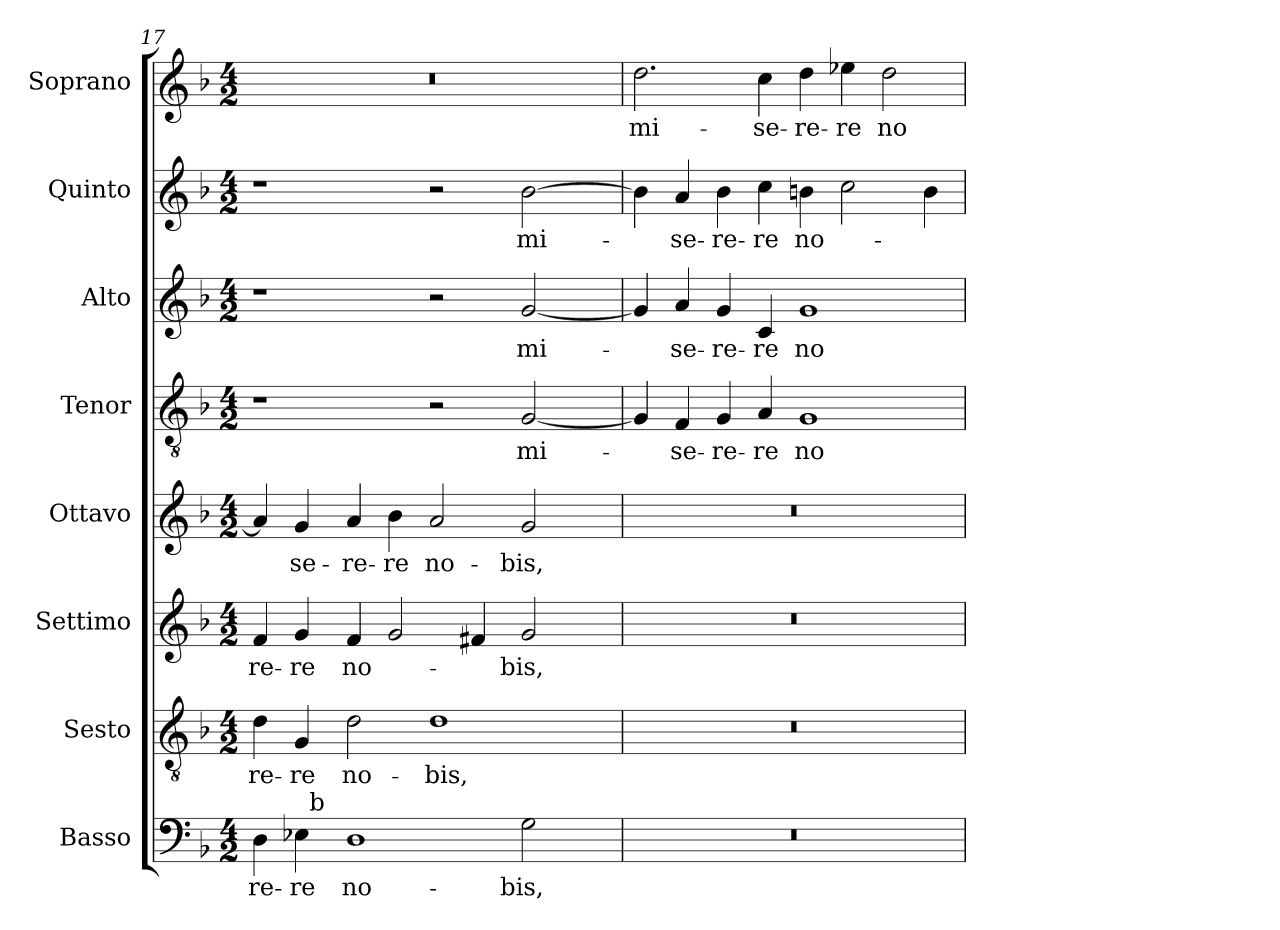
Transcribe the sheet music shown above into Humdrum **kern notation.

**kern	**text	**kern	**text	**kern	**text	**kern	**text	**kern	**text	**kern	**text	**kern	**text	**kern	**text
*part8	*part8	*part7	*part7	*part6	*part6	*part5	*part5	*part4	*part4	*part3	*part3	*part2	*part2	*part1	*part1
*staff8	*staff8	*staff7	*staff7	*staff6	*staff6	*staff5	*staff5	*staff4	*staff4	*staff3	*staff3	*staff2	*staff2	*staff1	*staff1
*I"Basso	*	*I"Sesto	*	*I"Settimo	*	*I"Ottavo	*	*I"Tenor	*	*I"Alto	*	*I"Quinto	*	*I"Soprano	*
*I'B.	*	*I'Ss.	*	*I'St.	*	*I'Ot.	*	*I'T.	*	*I'A.	*	*I'Q.	*	*I'S.	*
*clefF4	*	*clefGv2	*	*clefG2	*	*clefG2	*	*clefGv2	*	*clefG2	*	*clefG2	*	*clefG2	*
*	*	*ITrd7c12	*	*	*	*	*	*ITrd7c12	*	*	*	*	*	*	*
*k[b-]	*	*k[b-]	*	*k[b-]	*	*k[b-]	*	*k[b-]	*	*k[b-]	*	*k[b-]	*	*k[b-]	*
*F:	*	*F:	*	*F:	*	*F:	*	*F:	*	*F:	*	*F:	*	*F:	*
*M4/2	*	*M4/2	*	*M4/2	*	*M4/2	*	*M4/2	*	*M4/2	*	*M4/2	*	*M4/2	*
=17	=17	=17	=17	=17	=17	=17	=17	=17	=17	=17	=17	=17	=17	=17	=17
!	!LO:LY:b:color=#000000	!	!	!	!	!	!	!	!	!	!	!	!	!	!
!	!	!	!LO:LY:b:color=#000000	!	!	!	!	!	!	!	!	!	!	!	!
!	!	!	!	!	!LO:LY:b:color=#000000	!	!	!	!	!	!	!	!	!LO:N:vis=1	!
*^	*	*	*	*	*	*	*	*	*	*	*	*	*	*	*
4Di\	4ryy	-re-	4Di\	-re-	4fi/	-re-	4ai/]	.	1r	.	1r	.	1r	.	0r	.
!	!	!LO:LY:b:color=#000000	!	!	!	!	!	!	!	!	!	!	!	!	!	!
!	!	!	!	!LO:LY:b:color=#000000	!	!	!	!	!	!	!	!	!	!	!	!
!	!	!	!	!	!	!LO:LY:b:color=#000000	!	!	!	!	!	!	!	!	!	!
!	!	!	!	!	!	!	!	!LO:LY:b:color=#000000	!	!	!	!	!	!	!	!
4E-i\	32ryy	-re	4GGi/	-re	4gi/	-re	4gi/	-se-	.	.	.	.	.	.	.	.
.	256ryy	.	.	.	.	.	.	.	.	.	.	.	.	.	.	.
!	!LO:TX:a:t=b	!	!	!	!	!	!	!	!	!	!	!	!	!	!	!
.	1ryy	.	.	.	.	.	.	.	.	.	.	.	.	.	.	.
!	!	!LO:LY:b:color=#000000	!	!	!	!	!	!	!	!	!	!	!	!	!	!
!	!	!	!	!LO:LY:b:color=#000000	!	!	!	!	!	!	!	!	!	!	!	!
!	!	!	!	!	!	!LO:LY:b:color=#000000	!	!	!	!	!	!	!	!	!	!
!	!	!	!	!	!	!	!	!LO:LY:b:color=#000000	!	!	!	!	!	!	!	!
1Di	.	no-	2Di\	no-	4fi/	no-	4ai/	-re-	.	.	.	.	.	.	.	.
!	!	!	!	!	!	!	!	!LO:LY:b:color=#000000	!	!	!	!	!	!	!	!
.	.	.	.	.	2gi/	.	4b-i\	-re	.	.	.	.	.	.	.	.
!	!	!	!	!LO:LY:b:color=#000000	!	!	!	!	!	!	!	!	!	!	!	!
!	!	!	!	!	!	!	!	!LO:LY:b:color=#000000	!	!	!	!	!	!	!	!
.	.	.	1Di	-bis,	.	.	2ai/	no-	2r	.	2r	.	2r	.	.	.
.	.	.	.	.	4f#Xi/	.	.	.	.	.	.	.	.	.	.	.
.	2ryy	.	.	.	.	.	.	.	.	.	.	.	.	.	.	.
!	!	!LO:LY:b:color=#000000	!	!	!	!	!	!	!	!	!	!	!	!	!	!
!	!	!	!	!	!	!LO:LY:b:color=#000000	!	!	!	!	!	!	!	!	!	!
!	!	!	!	!	!	!	!	!LO:LY:b:color=#000000	!	!	!	!	!	!	!	!
!	!	!	!	!	!	!	!	!	!	!LO:LY:b:color=#000000	!	!	!	!	!	!
!	!	!	!	!	!	!	!	!	!	!	!	!LO:LY:b:color=#000000	!	!	!	!
!	!	!	!	!	!	!	!	!	!	!	!	!	!	!LO:LY:b:color=#000000	!	!
2Gi\	.	-bis,	.	.	2gi/	-bis,	2gi/	-bis,	[2GGi/	mi-	[2gi/	mi-	[2b-i\	mi-	.	.
.	8ryy	.	.	.	.	.	.	.	.	.	.	.	.	.	.	.
.	16ryy	.	.	.	.	.	.	.	.	.	.	.	.	.	.	.
.	64..ryy	.	.	.	.	.	.	.	.	.	.	.	.	.	.	.
=18	=18	=18	=18	=18	=18	=18	=18	=18	=18	=18	=18	=18	=18	=18	=18	=18
!LO:N:vis=1	!	!	!LO:N:vis=1	!	!LO:N:vis=1	!	!LO:N:vis=1	!	!	!	!	!	!	!	!	!
*v	*v	*	*	*	*	*	*	*	*	*	*	*	*	*	*	*
*^	*	*	*	*	*	*	*	*	*	*	*	*	*	*	*
!	!	!	!	!	!	!	!	!	!	!	!	!	!	!	!	!LO:LY:b:color=#000000
*v	*v	*	*	*	*	*	*	*	*	*	*	*	*	*	*	*
0r	.	0r	.	0r	.	0r	.	4GGi/]	.	4gi/]	.	4b-i\]	.	2.ddi\	mi-
!	!	!	!	!	!	!	!	!	!LO:LY:b:color=#000000	!	!	!	!	!	!
!	!	!	!	!	!	!	!	!	!	!	!LO:LY:b:color=#000000	!	!	!	!
!	!	!	!	!	!	!	!	!	!	!	!	!	!LO:LY:b:color=#000000	!	!
.	.	.	.	.	.	.	.	4FFi/	-se-	4ai/	-se-	4ai/	-se-	.	.
!	!	!	!	!	!	!	!	!	!LO:LY:b:color=#000000	!	!	!	!	!	!
!	!	!	!	!	!	!	!	!	!	!	!LO:LY:b:color=#000000	!	!	!	!
!	!	!	!	!	!	!	!	!	!	!	!	!	!LO:LY:b:color=#000000	!	!
.	.	.	.	.	.	.	.	4GGi/	-re-	4gi/	-re-	4b-i\	-re-	.	.
!	!	!	!	!	!	!	!	!	!LO:LY:b:color=#000000	!	!	!	!	!	!
!	!	!	!	!	!	!	!	!	!	!	!LO:LY:b:color=#000000	!	!	!	!
!	!	!	!	!	!	!	!	!	!	!	!	!	!LO:LY:b:color=#000000	!	!
!	!	!	!	!	!	!	!	!	!	!	!	!	!	!	!LO:LY:b:color=#000000
.	.	.	.	.	.	.	.	4AAi/	-re	4ci/	-re	4cci\	-re	4cci\	-se-
!	!	!	!	!	!	!	!	!	!LO:LY:b:color=#000000	!	!	!	!	!	!
!	!	!	!	!	!	!	!	!	!	!	!LO:LY:b:color=#000000	!	!	!	!
!	!	!	!	!	!	!	!	!	!	!	!	!	!LO:LY:b:color=#000000	!	!
!	!	!	!	!	!	!	!	!	!	!	!	!	!	!	!LO:LY:b:color=#000000
.	.	.	.	.	.	.	.	1GGi	no-	1gi	no-	4bni\	no-	4ddi\	-re-
!	!	!	!	!	!	!	!	!	!	!	!	!	!	!	!LO:LY:b:color=#000000
.	.	.	.	.	.	.	.	.	.	.	.	2cci\	.	4ee-Xi\	-re
!	!	!	!	!	!	!	!	!	!	!	!	!	!	!	!LO:LY:b:color=#000000
.	.	.	.	.	.	.	.	.	.	.	.	.	.	2ddi\	no-
.	.	.	.	.	.	.	.	.	.	.	.	4bi\	.	.	.
=	=	=	=	=	=	=	=	=	=	=	=	=	=	=	=
*-	*-	*-	*-	*-	*-	*-	*-	*-	*-	*-	*-	*-	*-	*-	*-
